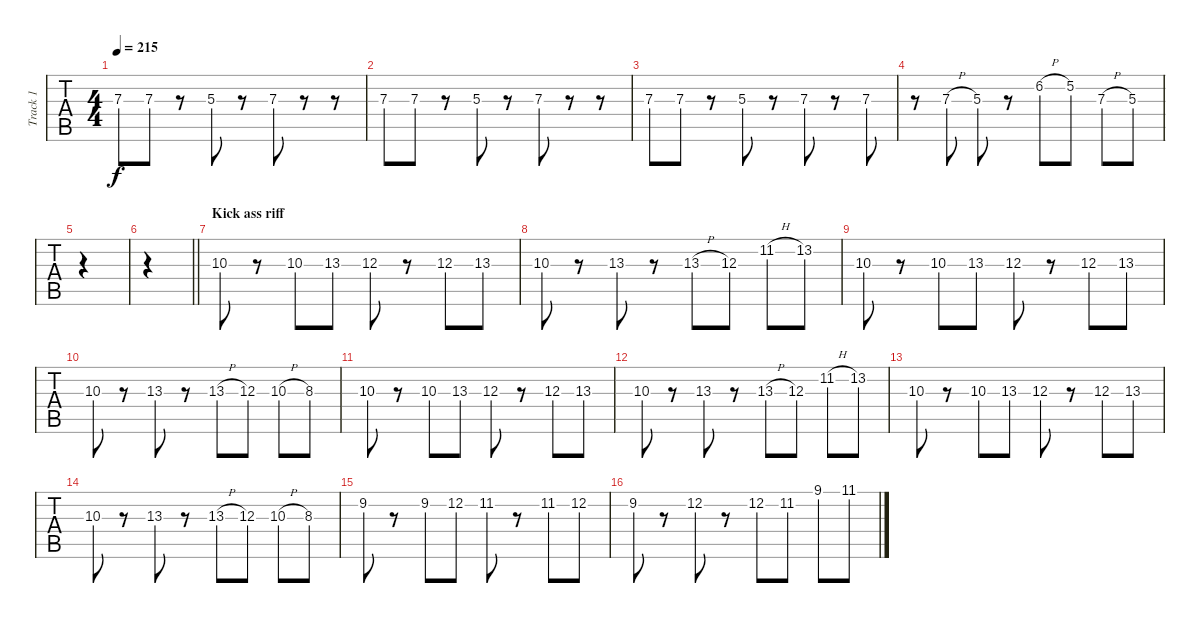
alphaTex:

\track ("Track 1" "Track 1") {instrument distortionguitar}
\staff {tabs}
\tuning (C4 G3 Eb3 Bb2 F2 Bb1) {hide}
\ts (4 4)
\tempo 215
\clef f4
\ks c
7.3.8{dy f} 7.3.8 r.8 5.3.8 r.8 7.3.8 r.8 r.8 |
7.3.8 7.3.8 r.8 5.3.8 r.8 7.3.8 r.8 r.8 |
7.3.8 7.3.8 r.8 5.3.8 r.8 7.3.8 r.8 7.3.8 |
r.8 7.3{h}.8 5.3.8 r.8 6.2{h}.8 5.2.8 7.3{h}.8 5.3.8 |
|
\barLineRight lightlight
|
\section ("" "Kick ass riff")
10.3.8 r.8 10.3.8 13.3.8 12.3.8 r.8 12.3.8 13.3.8 |
10.3.8 r.8 13.3.8 r.8 13.3{h}.8 12.3.8 11.2{h}.8 13.2.8 |
10.3.8 r.8 10.3.8 13.3.8 12.3.8 r.8 12.3.8 13.3.8 |
10.3.8 r.8 13.3.8 r.8 13.3{h}.8 12.3.8 10.3{h}.8 8.3.8 |
10.3.8 r.8 10.3.8 13.3.8 12.3.8 r.8 12.3.8 13.3.8 |
10.3.8 r.8 13.3.8 r.8 13.3{h}.8 12.3.8 11.2{h}.8 13.2.8 |
10.3.8 r.8 10.3.8 13.3.8 12.3.8 r.8 12.3.8 13.3.8 |
10.3.8 r.8 13.3.8 r.8 13.3{h}.8 12.3.8 10.3{h}.8 8.3.8 |
9.2.8 r.8 9.2.8 12.2.8 11.2.8 r.8 11.2.8 12.2.8 |
9.2.8 r.8 12.2.8 r.8 12.2.8 11.2.8 9.1.8 11.1.8
